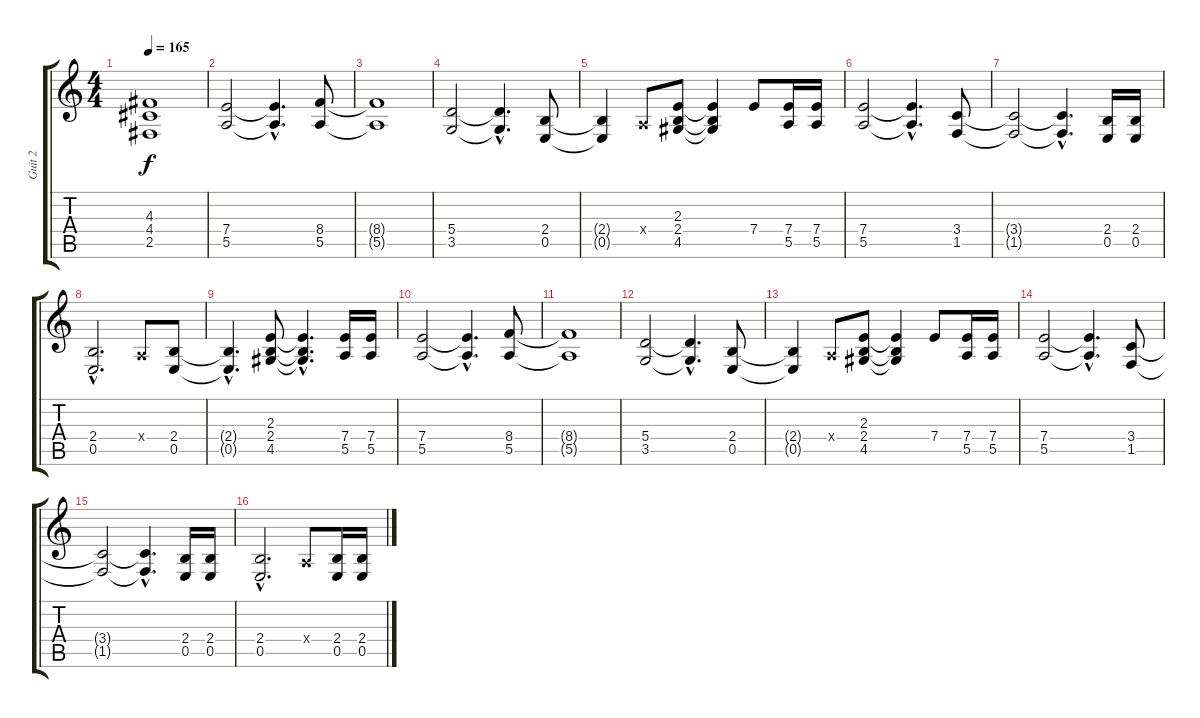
\track ("Guit 2" "Guit 2") {instrument distortionguitar}
\staff {score tabs}
\tuning (B3 Gb3 D3 A2 E2 B1) {hide}
\ts (4 4)
\tempo 165
\clef g2
\ks c
(4.3{t} 4.4{t} 2.5{t}).1{dy f} |
(7.4 5.5).2 (7.4{hac t} 5.5{hac t}).4{d} (8.4 5.5).8 |
(8.4{t} 5.5{t}).1 |
(5.4 3.5).2 (5.4{hac t} 3.5{hac t}).4{d} (2.4 0.5).8 |
(2.4{t} 0.5{t}).4 0.4{x}.8 (2.3 2.4 4.5).8 (2.3{t} 2.4{t} 4.5{t}).4 7.4.8 (7.4 5.5).16 (7.4 5.5).16 |
(7.4 5.5).2 (7.4{hac t} 5.5{hac t}).4{d} (3.4 1.5).8 |
(3.4{t} 1.5{t}).2 (3.4{hac t} 1.5{hac t}).4{d} (2.4 0.5).16 (2.4 0.5).16 |
(2.4{hac} 0.5{hac}).2{d} 0.4{x}.8 (2.4 0.5).8 |
(2.4{hac t} 0.5{hac t}).4{d} (2.3 2.4 4.5).8 (2.3{hac t} 2.4{hac t} 4.5{hac t}).4{d} (7.4 5.5).16 (7.4 5.5).16 |
(7.4 5.5).2 (7.4{hac t} 5.5{hac t}).4{d} (8.4 5.5).8 |
(8.4{t} 5.5{t}).1 |
(5.4 3.5).2 (5.4{hac t} 3.5{hac t}).4{d} (2.4 0.5).8 |
(2.4{t} 0.5{t}).4 0.4{x}.8 (2.3 2.4 4.5).8 (2.3{t} 2.4{t} 4.5{t}).4 7.4.8 (7.4 5.5).16 (7.4 5.5).16 |
(7.4 5.5).2 (7.4{hac t} 5.5{hac t}).4{d} (3.4 1.5).8 |
(3.4{t} 1.5{t}).2 (3.4{hac t} 1.5{hac t}).4{d} (2.4 0.5).16 (2.4 0.5).16 |
(2.4{hac} 0.5{hac}).2{d} 0.4{x}.8 (2.4 0.5).16 (2.4 0.5).16
